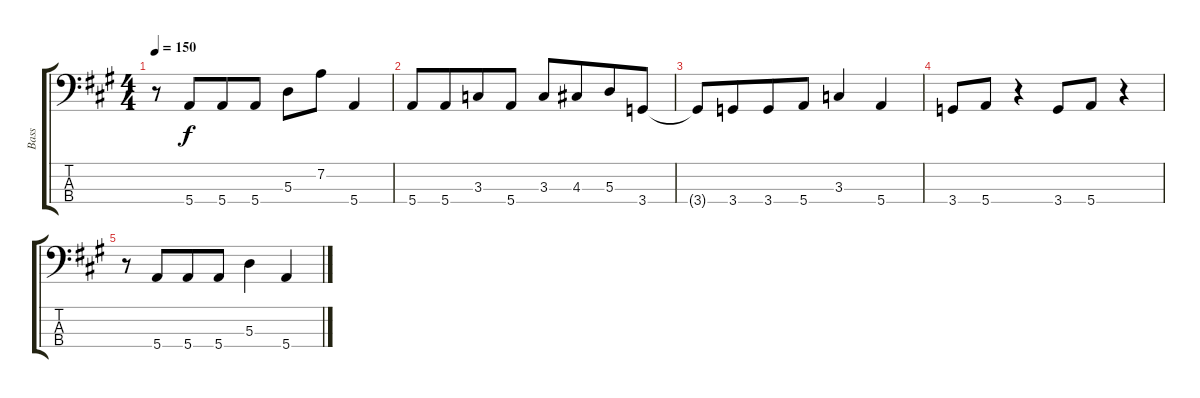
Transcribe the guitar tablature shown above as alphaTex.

\track ("Bass" "Bass") {instrument electricbassfinger}
\staff {score tabs}
\tuning (G2 D2 A1 E1) {hide}
\ts (4 4)
\tempo 150
\clef f4
\ks a
r.8{dy f} 5.4.8{beam merge} 5.4.8 5.4.8 5.3.8 7.2.8 5.4.4 |
5.4.8 5.4.8{beam merge} 3.3.8 5.4.8 3.3.8 4.3.8{beam merge} 5.3.8 3.4.8 |
3.4{t}.8 3.4.8{beam merge} 3.4.8 5.4.8 3.3.4 5.4.4 |
3.4.8 5.4.8 r.4 3.4.8 5.4.8 r.4 |
r.8 5.4.8{beam merge} 5.4.8 5.4.8 5.3.4 5.4.4
